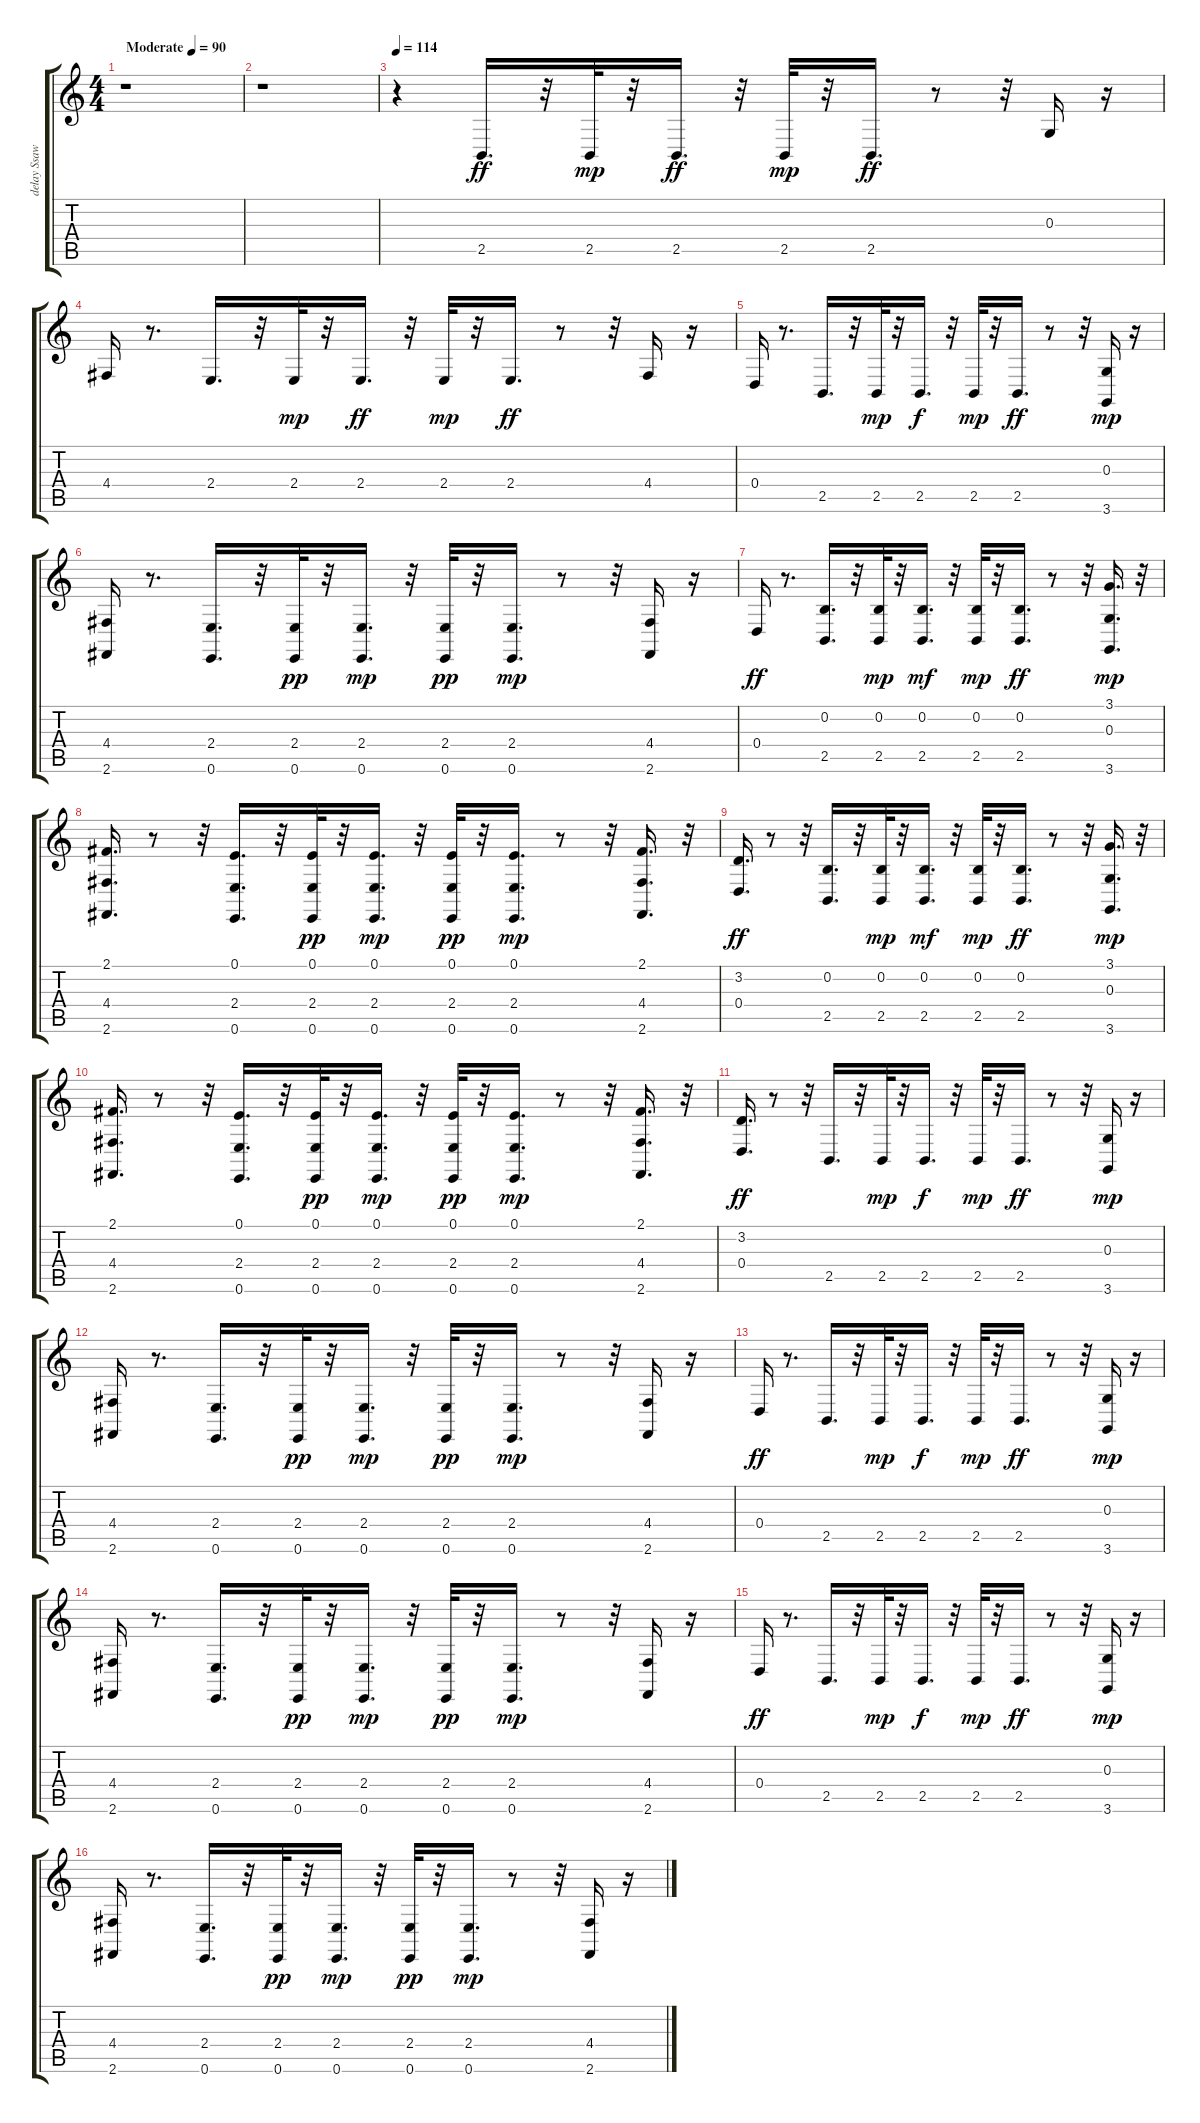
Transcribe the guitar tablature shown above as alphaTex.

\track ("delay Ssaw2" "delay Ssaw") {instrument lead2sawtooth}
\staff {score tabs}
\tuning (E4 B3 G3 D3 A2 E2) {hide}
\ts (4 4)
\tempo (90 "Moderate")
\clef g2
\ks c
r.1{dy ff instrument lead2sawtooth} |
r.1 |
\tempo 114
r.4 2.5.16{d volume 4} r.32 2.5.32{dy mp} r.32 2.5.16{d dy ff} r.32 2.5.32{dy mp} r.32 2.5.16{d dy ff} r.8 r.32 0.3.16 r.16 |
4.4.16 r.8{d} 2.4.16{d} r.32 2.4.32{dy mp} r.32 2.4.16{d dy ff} r.32 2.4.32{dy mp} r.32 2.4.16{d dy ff} r.8 r.32 4.4.16 r.16 |
0.4.16 r.8{d} 2.5.16{d} r.32 2.5.32{dy mp} r.32 2.5.16{d dy f} r.32 2.5.32{dy mp} r.32 2.5.16{d dy ff} r.8 r.32 (0.3 3.6).16{dy mp} r.16 |
(4.4 2.6).16 r.8{d} (2.4 0.6).16{d} r.32 (2.4 0.6).32{dy pp} r.32 (2.4 0.6).16{d dy mp} r.32 (2.4 0.6).32{dy pp} r.32 (2.4 0.6).16{d dy mp} r.8 r.32 (4.4 2.6).16 r.16 |
0.4.16{dy ff} r.8{d} (0.2 2.5).16{d} r.32 (0.2 2.5).32{dy mp} r.32 (0.2 2.5).16{d dy mf} r.32 (0.2 2.5).32{dy mp} r.32 (0.2 2.5).16{d dy ff} r.8 r.32 (3.1 0.3 3.6).16{d dy mp} r.32 |
(2.1 4.4 2.6).16{d} r.8 r.32 (0.1 2.4 0.6).16{d} r.32 (0.1 2.4 0.6).32{dy pp} r.32 (0.1 2.4 0.6).16{d dy mp} r.32 (0.1 2.4 0.6).32{dy pp} r.32 (0.1 2.4 0.6).16{d dy mp} r.8 r.32 (2.1 4.4 2.6).16{d} r.32 |
(3.2 0.4).16{d dy ff} r.8 r.32 (0.2 2.5).16{d} r.32 (0.2 2.5).32{dy mp} r.32 (0.2 2.5).16{d dy mf} r.32 (0.2 2.5).32{dy mp} r.32 (0.2 2.5).16{d dy ff} r.8 r.32 (3.1 0.3 3.6).16{d dy mp} r.32 |
(2.1 4.4 2.6).16{d} r.8 r.32 (0.1 2.4 0.6).16{d} r.32 (0.1 2.4 0.6).32{dy pp} r.32 (0.1 2.4 0.6).16{d dy mp} r.32 (0.1 2.4 0.6).32{dy pp} r.32 (0.1 2.4 0.6).16{d dy mp} r.8 r.32 (2.1 4.4 2.6).16{d} r.32 |
(3.2 0.4).16{d dy ff} r.8 r.32 2.5.16{d} r.32 2.5.32{dy mp} r.32 2.5.16{d dy f} r.32 2.5.32{dy mp} r.32 2.5.16{d dy ff} r.8 r.32 (0.3 3.6).16{dy mp} r.16 |
(4.4 2.6).16 r.8{d} (2.4 0.6).16{d} r.32 (2.4 0.6).32{dy pp} r.32 (2.4 0.6).16{d dy mp} r.32 (2.4 0.6).32{dy pp} r.32 (2.4 0.6).16{d dy mp} r.8 r.32 (4.4 2.6).16 r.16 |
0.4.16{dy ff} r.8{d} 2.5.16{d} r.32 2.5.32{dy mp} r.32 2.5.16{d dy f} r.32 2.5.32{dy mp} r.32 2.5.16{d dy ff} r.8 r.32 (0.3 3.6).16{dy mp} r.16 |
(4.4 2.6).16 r.8{d} (2.4 0.6).16{d} r.32 (2.4 0.6).32{dy pp} r.32 (2.4 0.6).16{d dy mp} r.32 (2.4 0.6).32{dy pp} r.32 (2.4 0.6).16{d dy mp} r.8 r.32 (4.4 2.6).16 r.16 |
0.4.16{dy ff} r.8{d} 2.5.16{d} r.32 2.5.32{dy mp} r.32 2.5.16{d dy f} r.32 2.5.32{dy mp} r.32 2.5.16{d dy ff} r.8 r.32 (0.3 3.6).16{dy mp} r.16 |
(4.4 2.6).16 r.8{d} (2.4 0.6).16{d} r.32 (2.4 0.6).32{dy pp} r.32 (2.4 0.6).16{d dy mp} r.32 (2.4 0.6).32{dy pp} r.32 (2.4 0.6).16{d dy mp} r.8 r.32 (4.4 2.6).16 r.16
